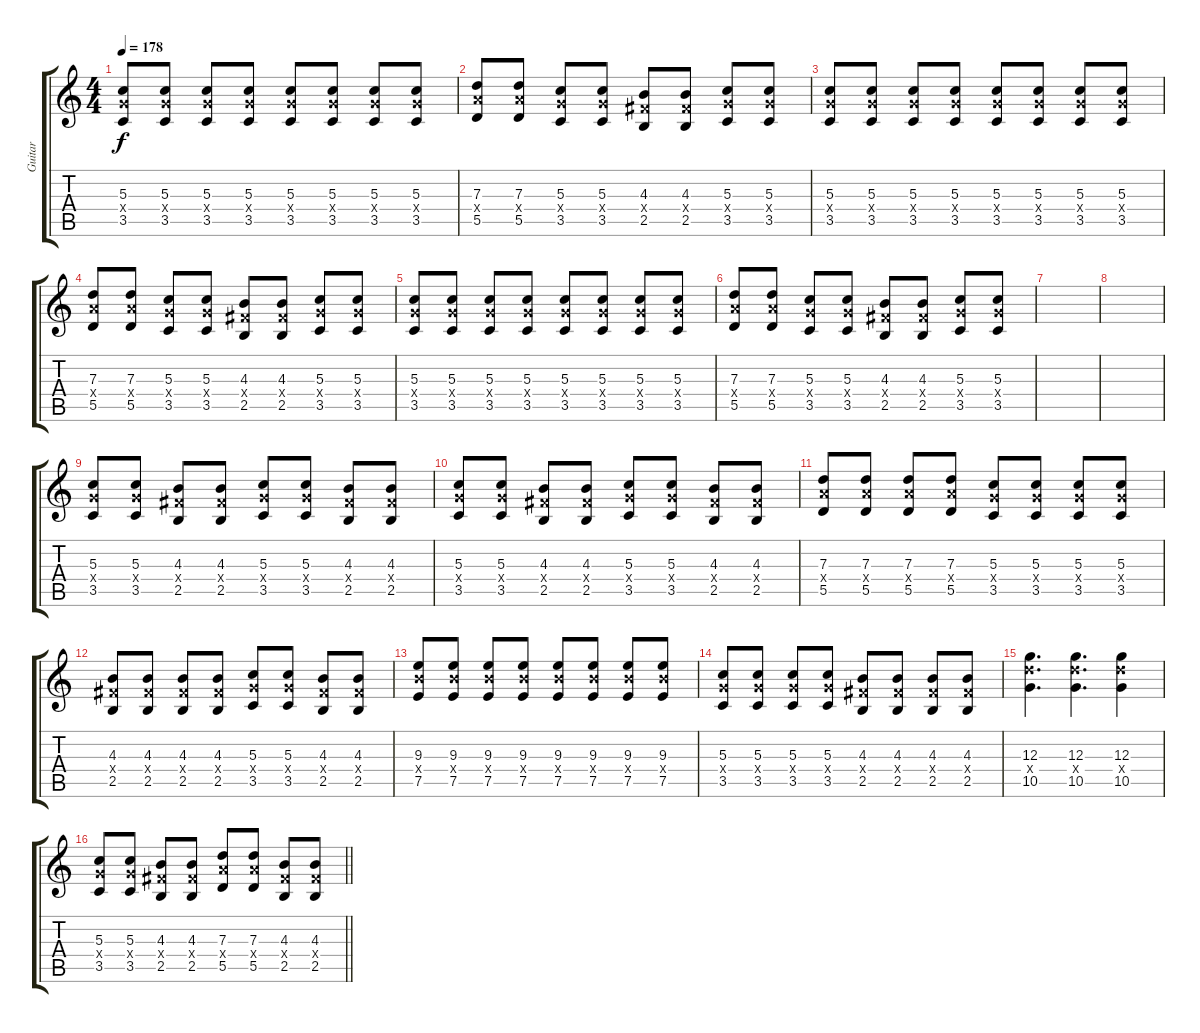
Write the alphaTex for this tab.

\track ("Guitar" "Guitar") {instrument distortionguitar}
\staff {score tabs}
\tuning (E4 B3 G3 D3 A2 E2) {hide}
\ts (4 4)
\tempo 178
\clef g2
\ks c
(5.3 5.4{x} 3.5).8{dy f volume 8} (5.3 5.4{x} 3.5).8 (5.3 5.4{x} 3.5).8 (5.3 5.4{x} 3.5).8 (5.3 5.4{x} 3.5).8 (5.3 5.4{x} 3.5).8 (5.3 5.4{x} 3.5).8 (5.3 5.4{x} 3.5).8 |
(7.3 7.4{x} 5.5).8 (7.3 7.4{x} 5.5).8 (5.3 5.4{x} 3.5).8 (5.3 5.4{x} 3.5).8 (4.3 4.4{x} 2.5).8 (4.3 4.4{x} 2.5).8 (5.3 5.4{x} 3.5).8 (5.3 5.4{x} 3.5).8 |
(5.3 5.4{x} 3.5).8 (5.3 5.4{x} 3.5).8 (5.3 5.4{x} 3.5).8 (5.3 5.4{x} 3.5).8 (5.3 5.4{x} 3.5).8 (5.3 5.4{x} 3.5).8 (5.3 5.4{x} 3.5).8 (5.3 5.4{x} 3.5).8 |
(7.3 7.4{x} 5.5).8 (7.3 7.4{x} 5.5).8 (5.3 5.4{x} 3.5).8 (5.3 5.4{x} 3.5).8 (4.3 4.4{x} 2.5).8 (4.3 4.4{x} 2.5).8 (5.3 5.4{x} 3.5).8 (5.3 5.4{x} 3.5).8 |
(5.3 5.4{x} 3.5).8 (5.3 5.4{x} 3.5).8 (5.3 5.4{x} 3.5).8 (5.3 5.4{x} 3.5).8 (5.3 5.4{x} 3.5).8 (5.3 5.4{x} 3.5).8 (5.3 5.4{x} 3.5).8 (5.3 5.4{x} 3.5).8 |
(7.3 7.4{x} 5.5).8 (7.3 7.4{x} 5.5).8 (5.3 5.4{x} 3.5).8 (5.3 5.4{x} 3.5).8 (4.3 4.4{x} 2.5).8 (4.3 4.4{x} 2.5).8 (5.3 5.4{x} 3.5).8 (5.3 5.4{x} 3.5).8 |
|
|
(5.3 5.4{x} 3.5).8 (5.3 5.4{x} 3.5).8 (4.3 4.4{x} 2.5).8 (4.3 4.4{x} 2.5).8 (5.3 5.4{x} 3.5).8 (5.3 5.4{x} 3.5).8 (4.3 4.4{x} 2.5).8 (4.3 4.4{x} 2.5).8 |
(5.3 5.4{x} 3.5).8 (5.3 5.4{x} 3.5).8 (4.3 4.4{x} 2.5).8 (4.3 4.4{x} 2.5).8 (5.3 5.4{x} 3.5).8 (5.3 5.4{x} 3.5).8 (4.3 4.4{x} 2.5).8 (4.3 4.4{x} 2.5).8 |
(7.3 7.4{x} 5.5).8{volume 11} (7.3 7.4{x} 5.5).8 (7.3 7.4{x} 5.5).8 (7.3 7.4{x} 5.5).8 (5.3 5.4{x} 3.5).8 (5.3 5.4{x} 3.5).8 (5.3 5.4{x} 3.5).8 (5.3 5.4{x} 3.5).8 |
(4.3 4.4{x} 2.5).8 (4.3 4.4{x} 2.5).8 (4.3 4.4{x} 2.5).8 (4.3 4.4{x} 2.5).8 (5.3 5.4{x} 3.5).8 (5.3 5.4{x} 3.5).8 (4.3 4.4{x} 2.5).8 (4.3 4.4{x} 2.5).8 |
(9.3 9.4{x} 7.5).8{volume 7} (9.3 9.4{x} 7.5).8 (9.3 9.4{x} 7.5).8 (9.3 9.4{x} 7.5).8 (9.3 9.4{x} 7.5).8 (9.3 9.4{x} 7.5).8 (9.3 9.4{x} 7.5).8 (9.3 9.4{x} 7.5).8 |
(5.3 5.4{x} 3.5).8 (5.3 5.4{x} 3.5).8 (5.3 5.4{x} 3.5).8 (5.3 5.4{x} 3.5).8 (4.3 4.4{x} 2.5).8 (4.3 4.4{x} 2.5).8 (4.3 4.4{x} 2.5).8 (4.3 4.4{x} 2.5).8 |
(12.3 12.4{x} 10.5).4{d volume 11} (12.3 12.4{x} 10.5).4{d} (12.3 12.4{x} 10.5).4 |
\barLineRight lightlight
(5.3 5.4{x} 3.5).8 (5.3 5.4{x} 3.5).8 (4.3 4.4{x} 2.5).8 (4.3 4.4{x} 2.5).8 (7.3 7.4{x} 5.5).8 (7.3 7.4{x} 5.5).8 (4.3 4.4{x} 2.5).8 (4.3 4.4{x} 2.5).8
